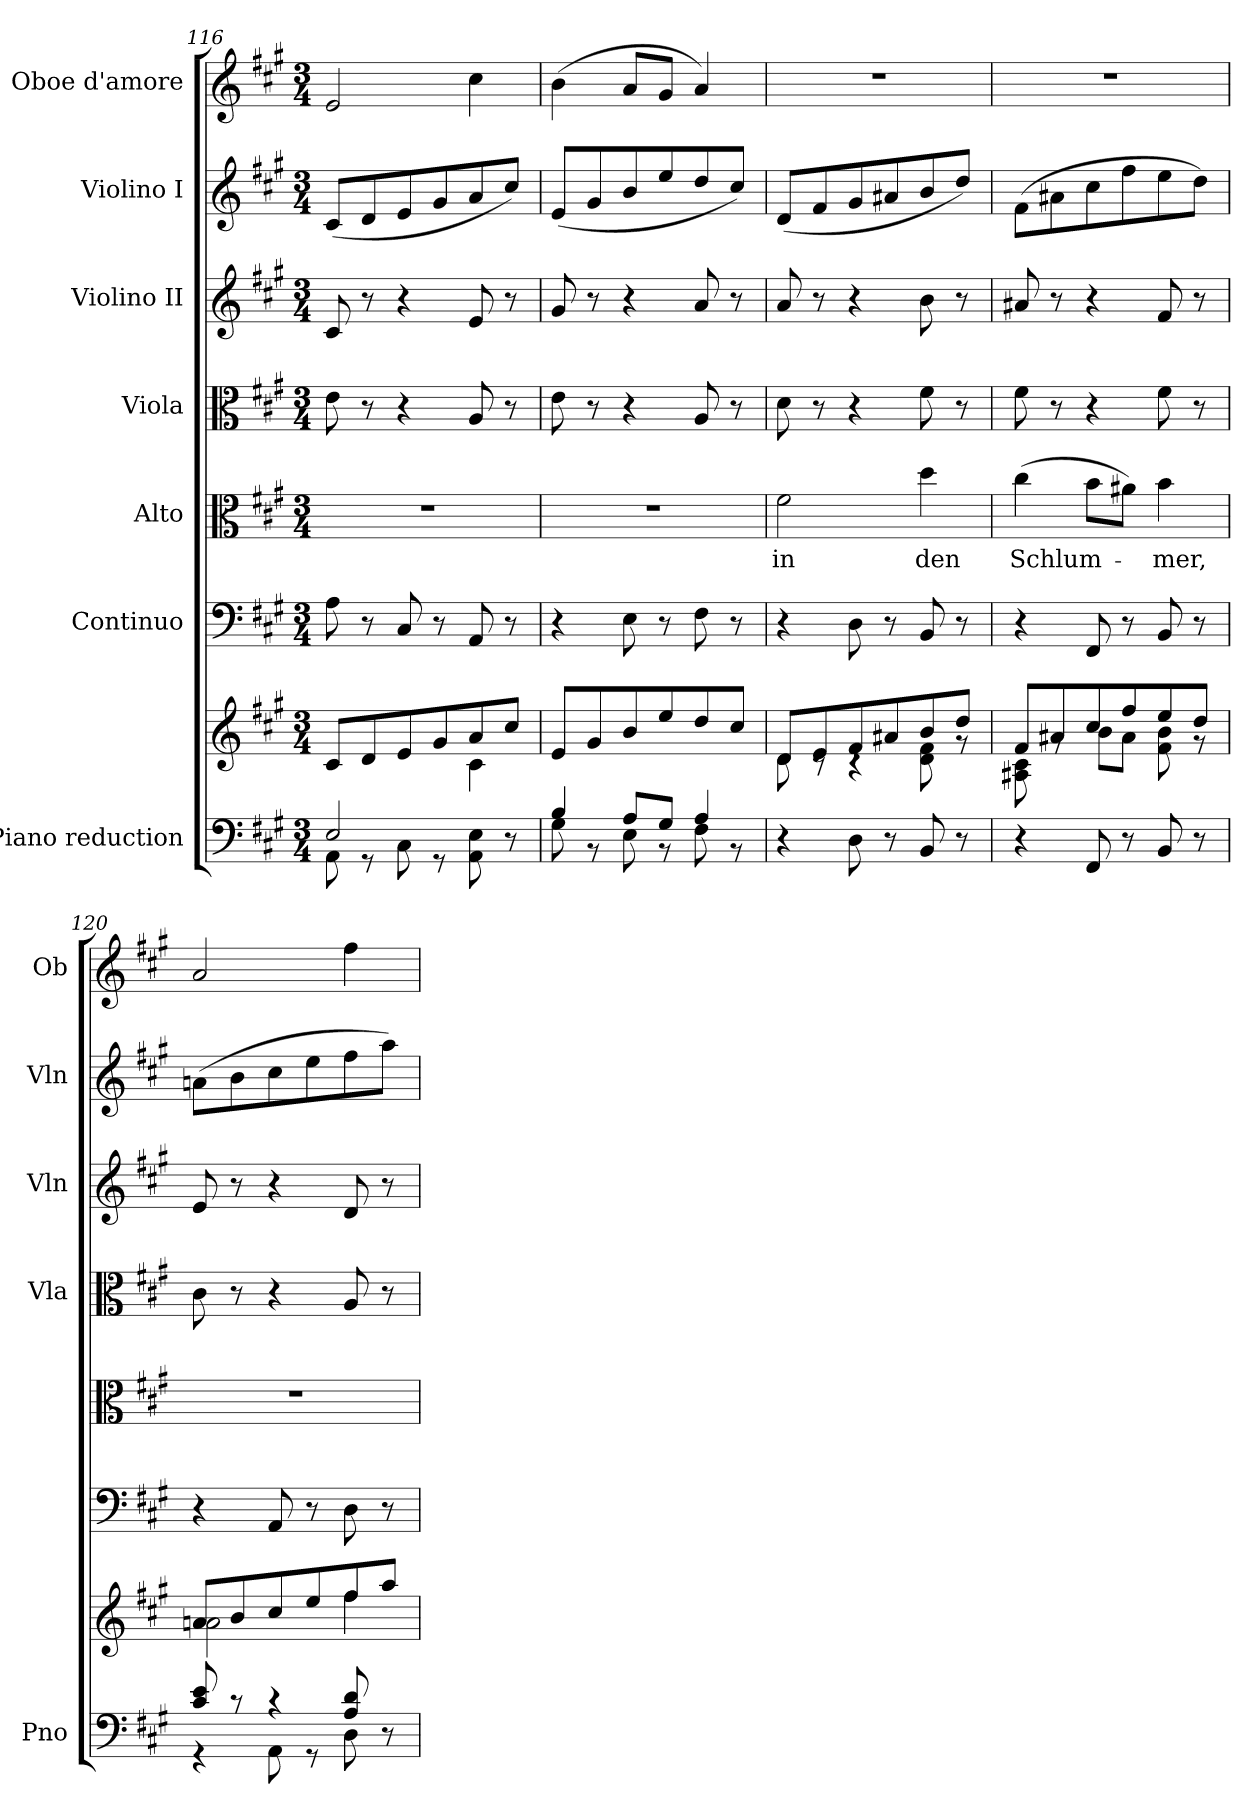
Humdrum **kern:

**kern	**kern	**kern	**kern	**text	**kern	**kern	**kern	**kern
*part7	*part7	*part6	*part5	*part5	*part4	*part3	*part2	*part1
*staff8	*staff7	*staff6	*staff5	*staff5	*staff4	*staff3	*staff2	*staff1
*I"Piano reduction	*	*I"Continuo	*I"Alto	*	*I"Viola	*I"Violino II	*I"Violino I	*I"Oboe d'amore
*I'Pno	*	*	*	*	*I'Vla	*I'Vln	*I'Vln	*I'Ob
*clefF4	*clefG2	*clefF4	*clefC3	*	*clefC3	*clefG2	*clefG2	*clefG2
*k[f#c#g#]	*k[f#c#g#]	*k[f#c#g#]	*k[f#c#g#]	*	*k[f#c#g#]	*k[f#c#g#]	*k[f#c#g#]	*k[f#c#g#]
*M3/4	*M3/4	*M3/4	*M3/4	*	*M3/4	*M3/4	*M3/4	*M3/4
=116	=116	=116	=116	=116	=116	=116	=116	=116
*^	*^	*	*	*	*	*	*	*
2E/	8AA\	8c#/L	2ryy	8A\	2.r	.	8e\	8c#/	(<8c#/L	2e/
.	8r	8d/	.	8r	.	.	8r	8r	8d/	.
.	8C#\	8e/	.	8C#/	.	.	4r	4r	8e/	.
.	8r	8g#/	.	8r	.	.	.	.	8g#/	.
4ryy	8AA\ 8E\	8a/	4c#\	8AA/	.	.	8A/	8e/	8a/	4cc#\
.	8r	8cc#/J	.	8r	.	.	8r	8r	8cc#/J)	.
*	*	*v	*v	*	*	*	*	*	*	*
=117	=117	=117	=117	=117	=117	=117	=117	=117	=117
4B/	8G#\	8e/L	4r	2.r	.	8e\	8g#/	(<8e/L	(>4b\
.	8r	8g#/	.	.	.	8r	8r	8g#/	.
8A/L	8E\	8b/	8E\	.	.	4r	4r	8b/	8a/L
8G#/J	8r	8ee/	8r	.	.	.	.	8ee/	8g#/J
4A/	8F#\	8dd/	8F#\	.	.	8A/	8a/	8dd/	4a/)
.	8r	8cc#/J	8r	.	.	8r	8r	8cc#/J)	.
=118	=118	=118	=118	=118	=118	=118	=118	=118	=118
*	*	*^	*	*	*	*	*	*	*
!	!	!	!	!	!	!LO:LY:b	!	!	!	!
*v	*v	*	*	*	*	*	*	*	*	*
4r	8d/L	8d\	4r	2f#\	in	8d\	8a/	(<8d/L	2.r
.	8e/	8rc	.	.	.	8r	8r	8f#/	.
8D\	8f#/	4rc	8D\	.	.	4r	4r	8g#/	.
8r	8a#X/	.	8r	.	.	.	.	8a#X/	.
!	!	!	!	!	!LO:LY:b	!	!	!	!
8BB/	8b/	8d\ 8f#\	8BB/	4dd\	den	8f#\	8b\	8b/	.
8r	8dd/J	8rg	8r	.	.	8r	8r	8dd/J)	.
=119	=119	=119	=119	=119	=119	=119	=119	=119	=119
!	!	!	!	!	!LO:LY:b	!	!	!	!
4r	8f#/L	8A#X\ 8c#\	4r	(>4cc#\	Schlum-	8f#\	8a#X/	(>8f#\L	2.r
.	8a#X/	8rg	.	.	.	8r	8r	8a#X\	.
8FF#/	8cc#/	8b\L	8FF#/	8b\L	.	4r	4r	8cc#\	.
8r	8ff#/	8a#\J	8r	8a#X\J)	.	.	.	8ff#\	.
!	!	!	!	!	!LO:LY:b	!	!	!	!
8BB/	8ee/	8f#\ 8b\	8BB/	4b\	-mer,	8f#\	8f#/	8ee\	.
8r	8dd/J	8rg	8r	.	.	8r	8r	8dd\J)	.
=120	=120	=120	=120	=120	=120	=120	=120	=120	=120
*^	*	*	*	*	*	*	*	*	*
8c#/ 8e/	4r	8a/L	2an\	4r	2.r	.	8c#\	8e/	(>8an\L	2a/
8r	.	8b/	.	.	.	.	8r	8r	8b\	.
4r	8AA\	8cc#/	.	8AA/	.	.	4r	4r	8cc#\	.
.	8r	8ee/	.	8r	.	.	.	.	8ee\	.
8A/ 8d/	8D\	8ff#/	4ff#\	8D\	.	.	8A/	8d/	8ff#\	4ff#\
8r	8ryy	8aa/J	.	8r	.	.	8r	8r	8aa\J)	.
*v	*v	*	*	*	*	*	*	*	*	*
*	*v	*v	*	*	*	*	*	*	*
=	=	=	=	=	=	=	=	=
*-	*-	*-	*-	*-	*-	*-	*-	*-
